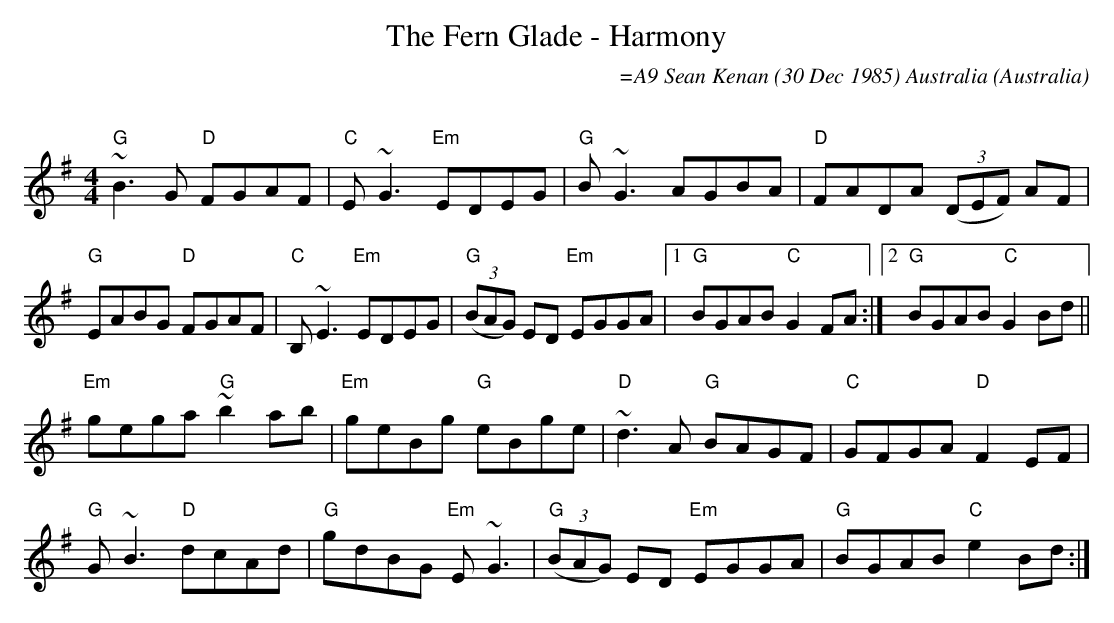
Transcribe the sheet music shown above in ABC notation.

X:1
T:The Fern Glade - Harmony
M:4/4
L:1/8
Q:q
C:=A9 Sean Kenan (30 Dec 1985) Australia
O:Australia
K:G
"G"~B3 G "D"FGAF | "C"E ~G3 "Em"EDEG | "G"B ~G3 AGBA | "D"FADA (3(DEF) AF |
"G"EABG "D"FGAF | "C"B, ~E3 "Em"EDEG | "G"(3(BAG) ED "Em"EGGA |1 "G"BGAB "C"G2 FA :|2 "G"BGAB "C"G2 Bd ||
"Em"gega "G"~b2ab | "Em"geBg "G"eBge | "D"~d3A "G"BAGF | "C"GFGA "D"F2EF |
"G"G ~B3 "D"dcAd | "G"gdBG "Em"E ~G3 | "G"(3(BAG) ED "Em"EGGA | "G"BGAB "C"e2Bd :|
